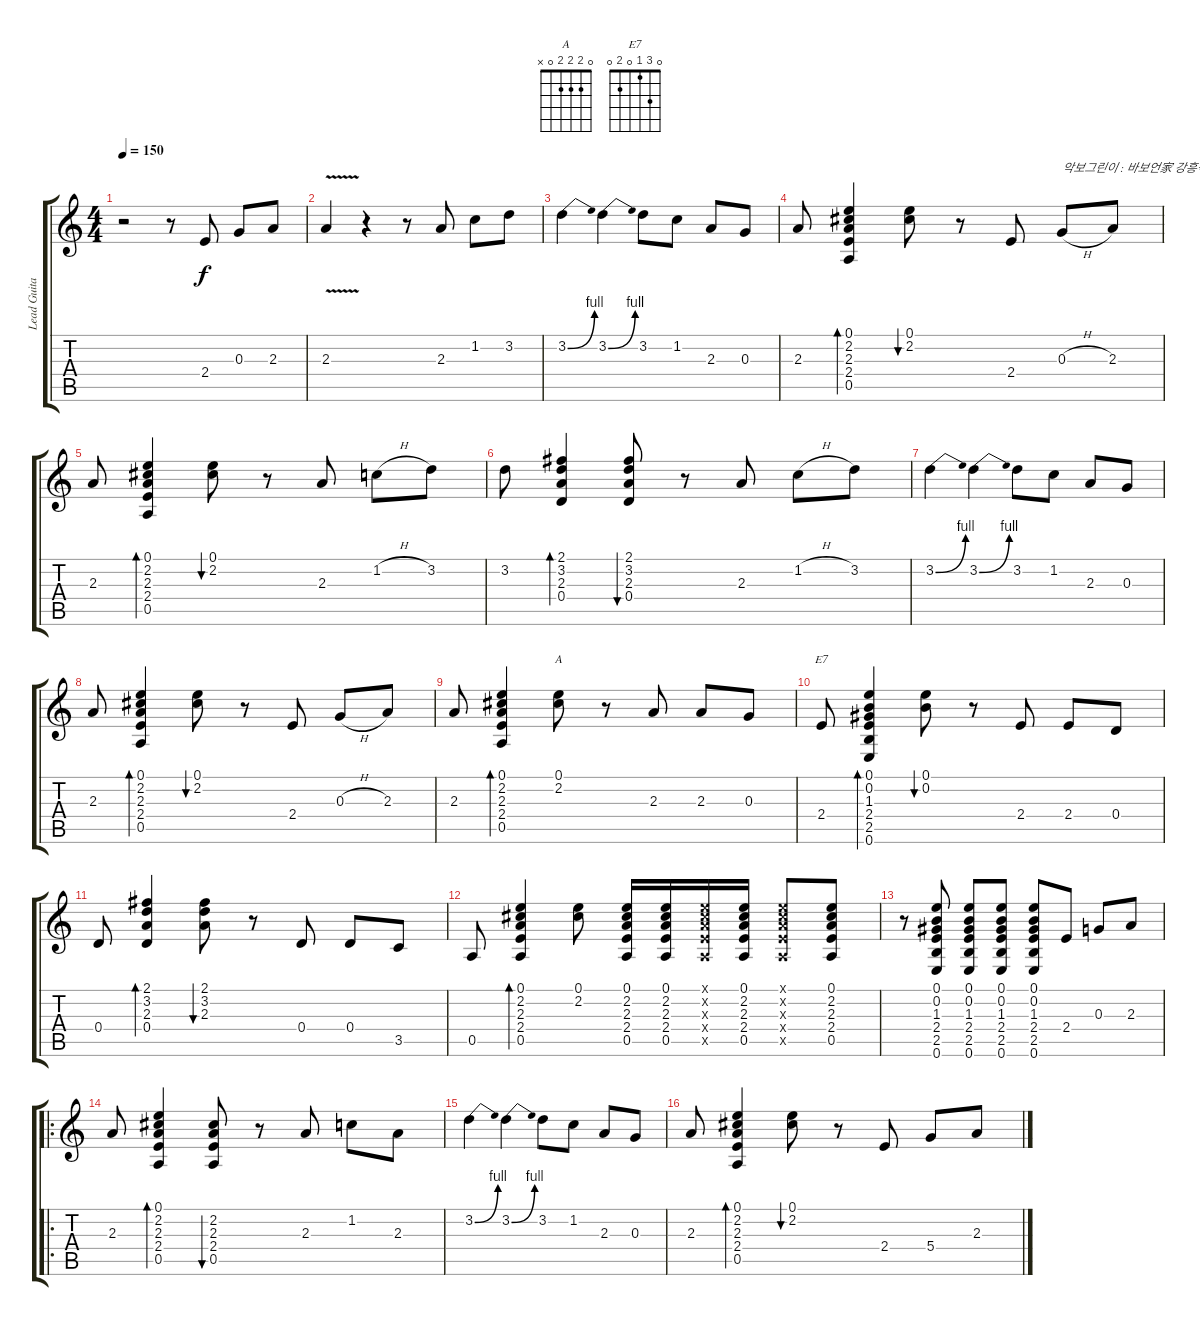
\track ("Lead Guitar" "Lead Guita") {instrument overdrivenguitar}
\staff {score tabs}
\tuning (E4 B3 G3 D3 A2 E2) {hide}
\chord ("A" 0 2 2 2 0 x)
\chord ("E7" 0 3 1 0 2 0)
\ts (4 4)
\tempo 150
\clef g2
\ks c
r.2{dy f instrument overdrivenguitar} r.8 2.4.8 0.3.8 2.3.8 |
2.3{v}.4 r.4 r.8{txt ""} 2.3.8 1.2.8 3.2.8 |
3.2{be (bend 0 0 60 4)}.4 3.2{be (bend 0 0 60 4)}.4 3.2.8 1.2.8 2.3.8 0.3.8 |
2.3.8 (0.1 2.2 2.3 2.4 0.5).4{bd 480} (0.1 2.2).8{bu 480} r.8 2.4.8 0.3{h}.8{txt "악보그린이 : 바보언家 강흥석"} 2.3.8 |
2.3.8 (0.1 2.2 2.3 2.4 0.5).4{bd 480} (0.1 2.2).8{bu 480} r.8 2.3.8 1.2{h}.8 3.2.8 |
3.2.8 (2.1 3.2 2.3 0.4).4{bd 480} (2.1 3.2 2.3 0.4).8{bu 480} r.8 2.3.8 1.2{h}.8 3.2.8 |
3.2{be (bend 0 0 60 4)}.4 3.2{be (bend 0 0 60 4)}.4 3.2.8 1.2.8 2.3.8 0.3.8 |
2.3.8 (0.1 2.2 2.3 2.4 0.5).4{bd 480} (0.1 2.2).8{bu 480} r.8 2.4.8 0.3{h}.8 2.3.8 |
2.3.8 (0.1 2.2 2.3 2.4 0.5).4{bd 480} (0.1 2.2).8{ch "A"} r.8 2.3.8 2.3.8 0.3.8 |
2.4.8{ch "E7"} (0.1 0.2 1.3 2.4 2.5 0.6).4{bd 480} (0.1 0.2).8{bu 480} r.8 2.4.8 2.4.8 0.4.8 |
0.4.8 (2.1 3.2 2.3 0.4).4{bd 480} (2.1 3.2 2.3).8{bu 480} r.8 0.4.8 0.4.8 3.5.8 |
0.5.8 (0.1 2.2 2.3 2.4 0.5).4{bd 480} (0.1 2.2).8 (0.1 2.2 2.3 2.4 0.5).16 (0.1 2.2 2.3 2.4 0.5).16 (0.1{x} 2.2{x} 2.3{x} 2.4{x} 0.5{x}).16 (0.1 2.2 2.3 2.4 0.5).16 (0.1{x} 2.2{x} 2.3{x} 2.4{x} 0.5{x}).8 (0.1 2.2 2.3 2.4 0.5).8 |
r.8 (0.1 0.2 1.3 2.4 2.5 0.6).8 (0.1 0.2 1.3 2.4 2.5 0.6).8 (0.1 0.2 1.3 2.4 2.5 0.6).8 (0.1 0.2 1.3 2.4 2.5 0.6).8 2.4.8 0.3.8 2.3.8 |
\ro
2.3.8 (0.1 2.2 2.3 2.4 0.5).4{bd 480} (2.2 2.3 2.4 0.5).8{bu 480} r.8 2.3.8 1.2.8 2.3.8 |
3.2{be (bend 0 0 60 4)}.4 3.2{be (bend 0 0 60 4)}.4 3.2.8 1.2.8 2.3.8 0.3.8 |
2.3.8 (0.1 2.2 2.3 2.4 0.5).4{bd 480} (0.1 2.2).8{bu 480} r.8 2.4.8 5.4.8 2.3.8
